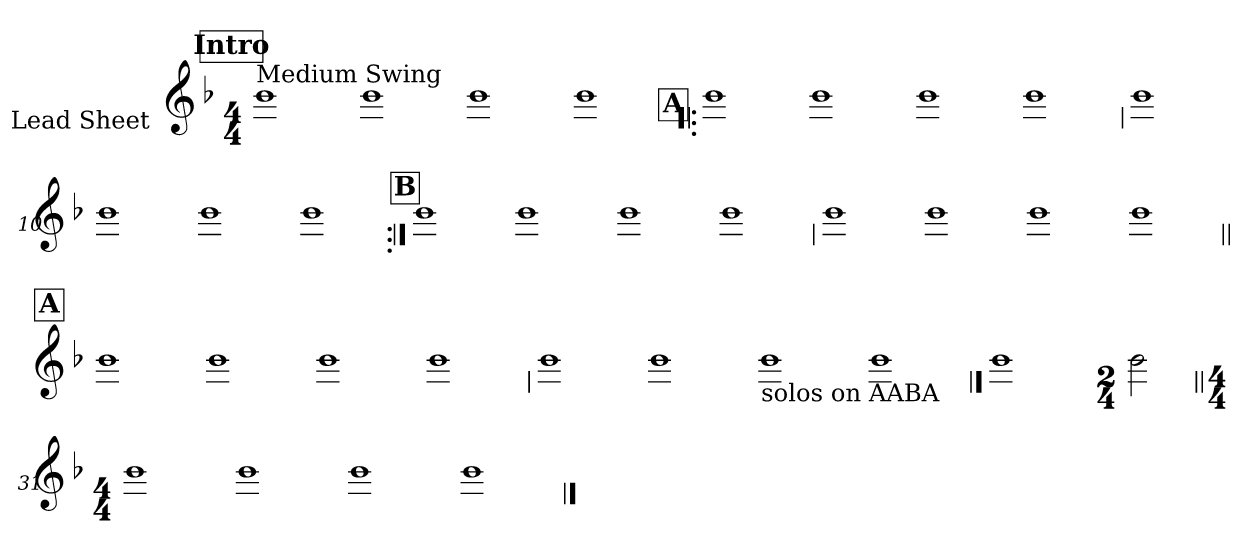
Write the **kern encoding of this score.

**kern
*part1
*staff1
*I"Lead Sheet
*stria0
*clefG2
*k[b-]
*F:
*M4/4
!!LO:REH:place=s1:a:t=Intro
=1||
!LO:TX:a:t=Medium Swing
1b-
=2-
1b-
=3-
1b-
=4-
1b-
!!LO:LB:g=z
!!LO:REH:place=s1:a:t=A
=5!|:
1b-
=6-
1b-
=7-
1b-
=8-
1b-
!!LO:LB:g=z
=9
1b-
=10-
1b-
=11-
1b-
=12-
1b-
!!LO:LB:g=z
!!LO:REH:place=s1:a:t=B
=13:|!
1b-
=14-
1b-
=15-
1b-
=16-
1b-
!!LO:LB:g=z
=17
1b-
=18-
1b-
=19-
1b-
=20-
1b-
!!LO:LB:g=z
!!LO:REH:place=s1:a:t=A
=21||
1b-
=22-
1b-
=23-
1b-
=24-
1b-
!!LO:LB:g=z
=25
1b-
=26-
1b-
=27-
!LO:TX:b:t=solos on AABA
1b-
=28-
1b-
!!LO:LB:g=z
==29
1b-
=30-
*M2/4
2b-
=31||
*M4/4
1b-
=32-
1b-
=33-
1b-
=34-
1b-
==
*-
